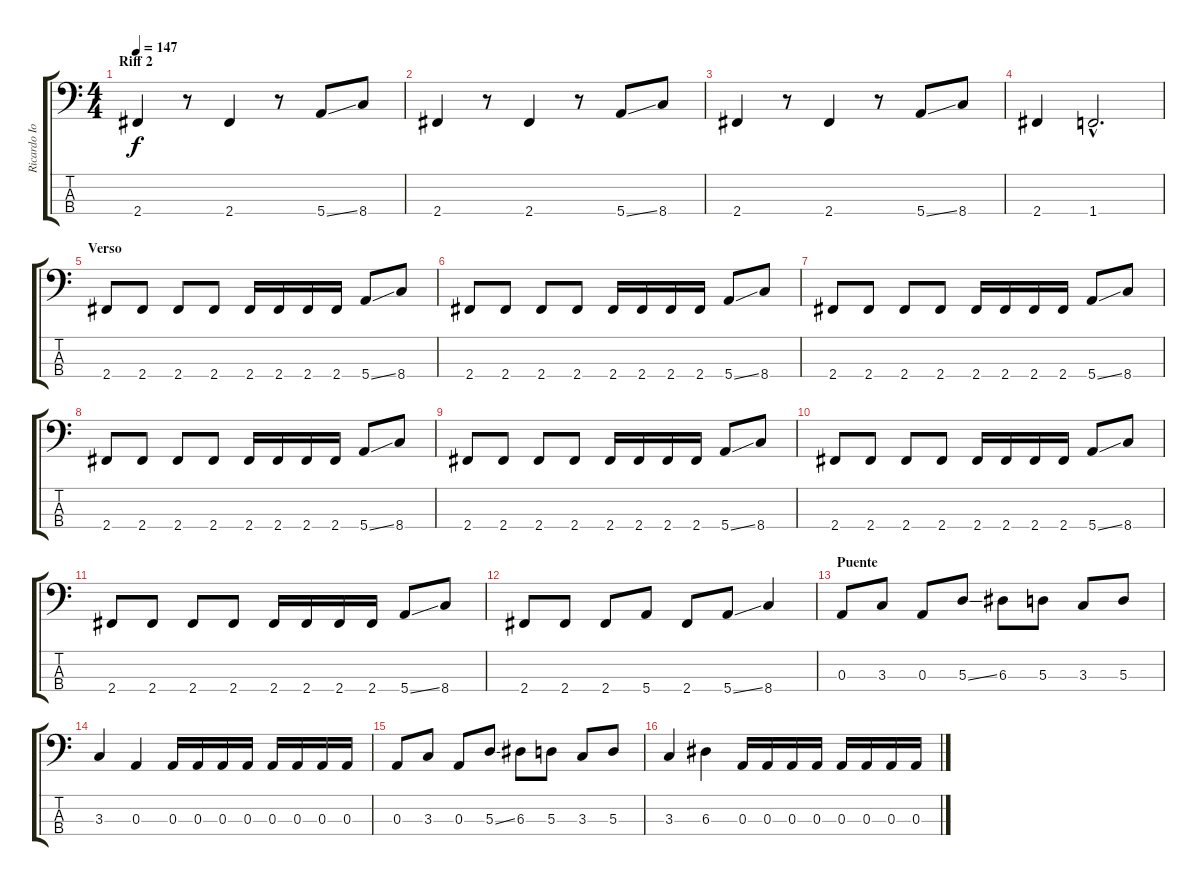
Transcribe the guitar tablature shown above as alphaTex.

\track ("Ricardo Iorio (bajo)" "Ricardo Io") {instrument electricbassfinger}
\staff {score tabs}
\tuning (G2 D2 A1 E1) {hide}
\ts (4 4)
\section ("" "Riff 2")
\tempo 147
\clef f4
\ks c
2.4.4{dy f} r.8 2.4.4 r.8 5.4{ss}.8 8.4.8 |
2.4.4 r.8 2.4.4 r.8 5.4{ss}.8 8.4.8 |
2.4.4 r.8 2.4.4 r.8 5.4{ss}.8 8.4.8 |
2.4.4 1.4{hac}.2{d} |
\section ("" "Verso")
2.4.8 2.4.8 2.4.8 2.4.8 2.4.16 2.4.16 2.4.16 2.4.16 5.4{ss}.8 8.4.8 |
2.4.8 2.4.8 2.4.8 2.4.8 2.4.16 2.4.16 2.4.16 2.4.16 5.4{ss}.8 8.4.8 |
2.4.8 2.4.8 2.4.8 2.4.8 2.4.16 2.4.16 2.4.16 2.4.16 5.4{ss}.8 8.4.8 |
2.4.8 2.4.8 2.4.8 2.4.8 2.4.16 2.4.16 2.4.16 2.4.16 5.4{ss}.8 8.4.8 |
2.4.8 2.4.8 2.4.8 2.4.8 2.4.16 2.4.16 2.4.16 2.4.16 5.4{ss}.8 8.4.8 |
2.4.8 2.4.8 2.4.8 2.4.8 2.4.16 2.4.16 2.4.16 2.4.16 5.4{ss}.8 8.4.8 |
2.4.8 2.4.8 2.4.8 2.4.8 2.4.16 2.4.16 2.4.16 2.4.16 5.4{ss}.8 8.4.8 |
2.4.8 2.4.8 2.4.8 5.4.8 2.4.8 5.4{ss}.8 8.4.4 |
\section ("" "Puente")
0.3.8 3.3.8 0.3.8 5.3{ss}.8 6.3.8 5.3.8 3.3.8 5.3.8 |
3.3.4 0.3.4 0.3.16 0.3.16 0.3.16 0.3.16 0.3.16 0.3.16 0.3.16 0.3.16 |
0.3.8 3.3.8 0.3.8 5.3{ss}.8 6.3.8 5.3.8 3.3.8 5.3.8 |
3.3.4 6.3.4 0.3.16 0.3.16 0.3.16 0.3.16 0.3.16 0.3.16 0.3.16 0.3.16
